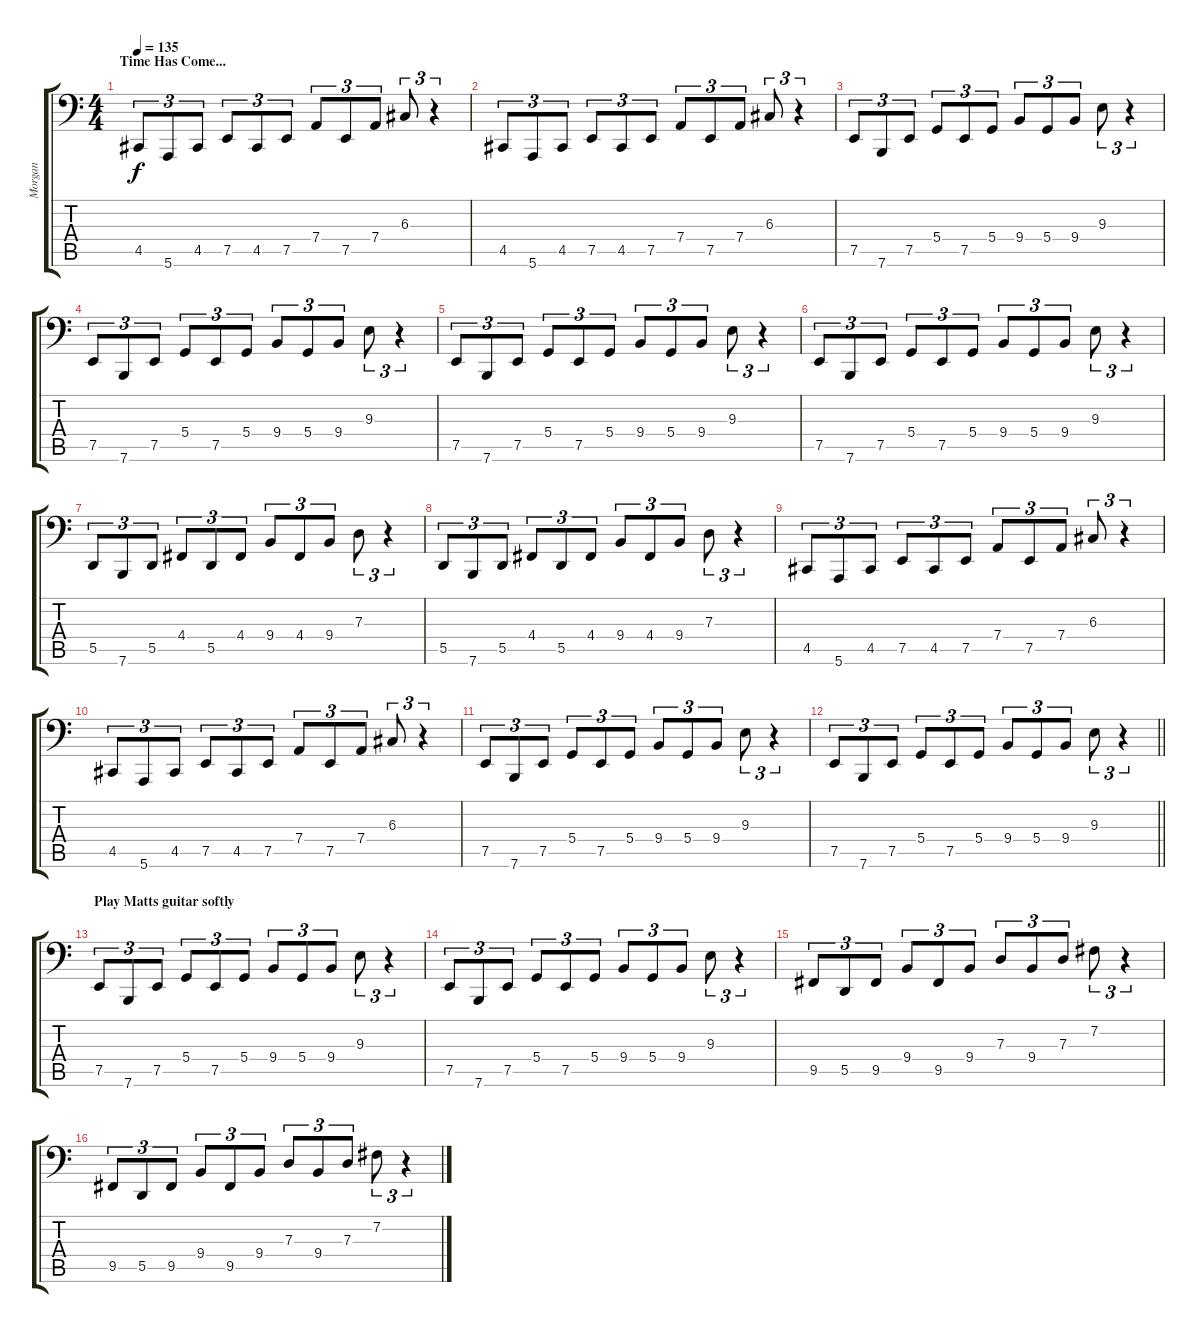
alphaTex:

\track ("Morgan" "Morgan") {instrument lead2sawtooth}
\staff {score tabs}
\tuning (E3 B2 G2 D2 A1 E1) {hide}
\ts (4 4)
\section ("" "Time Has Come...")
\tempo 135
\clef f4
\ks c
4.5.8{tu (3 2) dy f} 5.6.8{tu (3 2)} 4.5.8{tu (3 2)} 7.5.8{tu (3 2)} 4.5.8{tu (3 2)} 7.5.8{tu (3 2)} 7.4.8{tu (3 2)} 7.5.8{tu (3 2)} 7.4.8{tu (3 2)} 6.3.8{tu (3 2)} r.4{tu (3 2)} |
4.5.8{tu (3 2)} 5.6.8{tu (3 2)} 4.5.8{tu (3 2)} 7.5.8{tu (3 2)} 4.5.8{tu (3 2)} 7.5.8{tu (3 2)} 7.4.8{tu (3 2)} 7.5.8{tu (3 2)} 7.4.8{tu (3 2)} 6.3.8{tu (3 2)} r.4{tu (3 2)} |
7.5.8{tu (3 2)} 7.6.8{tu (3 2)} 7.5.8{tu (3 2)} 5.4.8{tu (3 2)} 7.5.8{tu (3 2)} 5.4.8{tu (3 2)} 9.4.8{tu (3 2)} 5.4.8{tu (3 2)} 9.4.8{tu (3 2)} 9.3.8{tu (3 2)} r.4{tu (3 2)} |
7.5.8{tu (3 2)} 7.6.8{tu (3 2)} 7.5.8{tu (3 2)} 5.4.8{tu (3 2)} 7.5.8{tu (3 2)} 5.4.8{tu (3 2)} 9.4.8{tu (3 2)} 5.4.8{tu (3 2)} 9.4.8{tu (3 2)} 9.3.8{tu (3 2)} r.4{tu (3 2)} |
7.5.8{tu (3 2)} 7.6.8{tu (3 2)} 7.5.8{tu (3 2)} 5.4.8{tu (3 2)} 7.5.8{tu (3 2)} 5.4.8{tu (3 2)} 9.4.8{tu (3 2)} 5.4.8{tu (3 2)} 9.4.8{tu (3 2)} 9.3.8{tu (3 2)} r.4{tu (3 2)} |
7.5.8{tu (3 2)} 7.6.8{tu (3 2)} 7.5.8{tu (3 2)} 5.4.8{tu (3 2)} 7.5.8{tu (3 2)} 5.4.8{tu (3 2)} 9.4.8{tu (3 2)} 5.4.8{tu (3 2)} 9.4.8{tu (3 2)} 9.3.8{tu (3 2)} r.4{tu (3 2)} |
5.5.8{tu (3 2)} 7.6.8{tu (3 2)} 5.5.8{tu (3 2)} 4.4.8{tu (3 2)} 5.5.8{tu (3 2)} 4.4.8{tu (3 2)} 9.4.8{tu (3 2)} 4.4.8{tu (3 2)} 9.4.8{tu (3 2)} 7.3.8{tu (3 2)} r.4{tu (3 2)} |
5.5.8{tu (3 2)} 7.6.8{tu (3 2)} 5.5.8{tu (3 2)} 4.4.8{tu (3 2)} 5.5.8{tu (3 2)} 4.4.8{tu (3 2)} 9.4.8{tu (3 2)} 4.4.8{tu (3 2)} 9.4.8{tu (3 2)} 7.3.8{tu (3 2)} r.4{tu (3 2)} |
4.5.8{tu (3 2)} 5.6.8{tu (3 2)} 4.5.8{tu (3 2)} 7.5.8{tu (3 2)} 4.5.8{tu (3 2)} 7.5.8{tu (3 2)} 7.4.8{tu (3 2)} 7.5.8{tu (3 2)} 7.4.8{tu (3 2)} 6.3.8{tu (3 2)} r.4{tu (3 2)} |
4.5.8{tu (3 2)} 5.6.8{tu (3 2)} 4.5.8{tu (3 2)} 7.5.8{tu (3 2)} 4.5.8{tu (3 2)} 7.5.8{tu (3 2)} 7.4.8{tu (3 2)} 7.5.8{tu (3 2)} 7.4.8{tu (3 2)} 6.3.8{tu (3 2)} r.4{tu (3 2)} |
7.5.8{tu (3 2)} 7.6.8{tu (3 2)} 7.5.8{tu (3 2)} 5.4.8{tu (3 2)} 7.5.8{tu (3 2)} 5.4.8{tu (3 2)} 9.4.8{tu (3 2)} 5.4.8{tu (3 2)} 9.4.8{tu (3 2)} 9.3.8{tu (3 2)} r.4{tu (3 2)} |
\barLineRight lightlight
7.5.8{tu (3 2)} 7.6.8{tu (3 2)} 7.5.8{tu (3 2)} 5.4.8{tu (3 2)} 7.5.8{tu (3 2)} 5.4.8{tu (3 2)} 9.4.8{tu (3 2)} 5.4.8{tu (3 2)} 9.4.8{tu (3 2)} 9.3.8{tu (3 2)} r.4{tu (3 2)} |
\section ("" "Play Matts guitar softly")
7.5.8{tu (3 2)} 7.6.8{tu (3 2)} 7.5.8{tu (3 2)} 5.4.8{tu (3 2)} 7.5.8{tu (3 2)} 5.4.8{tu (3 2)} 9.4.8{tu (3 2)} 5.4.8{tu (3 2)} 9.4.8{tu (3 2)} 9.3.8{tu (3 2)} r.4{tu (3 2)} |
7.5.8{tu (3 2)} 7.6.8{tu (3 2)} 7.5.8{tu (3 2)} 5.4.8{tu (3 2)} 7.5.8{tu (3 2)} 5.4.8{tu (3 2)} 9.4.8{tu (3 2)} 5.4.8{tu (3 2)} 9.4.8{tu (3 2)} 9.3.8{tu (3 2)} r.4{tu (3 2)} |
9.5.8{tu (3 2)} 5.5.8{tu (3 2)} 9.5.8{tu (3 2)} 9.4.8{tu (3 2)} 9.5.8{tu (3 2)} 9.4.8{tu (3 2)} 7.3.8{tu (3 2)} 9.4.8{tu (3 2)} 7.3.8{tu (3 2)} 7.2.8{tu (3 2)} r.4{tu (3 2)} |
9.5.8{tu (3 2)} 5.5.8{tu (3 2)} 9.5.8{tu (3 2)} 9.4.8{tu (3 2)} 9.5.8{tu (3 2)} 9.4.8{tu (3 2)} 7.3.8{tu (3 2)} 9.4.8{tu (3 2)} 7.3.8{tu (3 2)} 7.2.8{tu (3 2)} r.4{tu (3 2)}
